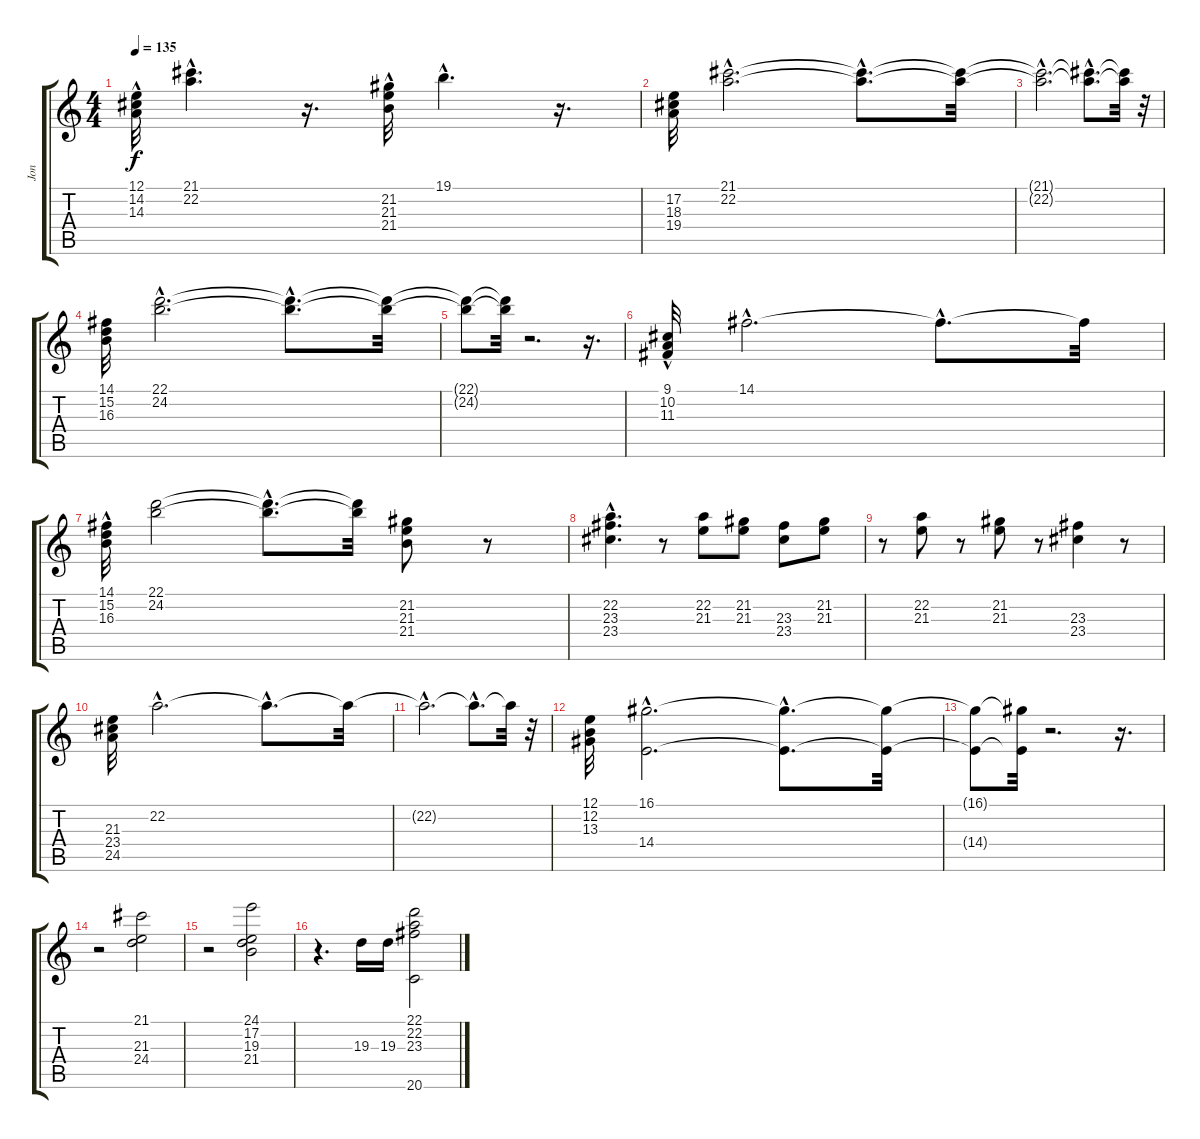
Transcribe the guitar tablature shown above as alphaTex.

\track ("Jon" "Jon") {instrument drawbarorgan}
\staff {score tabs}
\tuning (E4 B3 G3 D3 A2 E2) {hide}
\ts (4 4)
\tempo 135
\clef g2
\ks c
(12.1{hac} 14.2{hac} 14.3{hac}).32{dy f} (21.1{hac} 22.2{hac}).4{d} r.16{d} (21.2{hac} 21.3{hac} 21.4{hac}).32 19.1{hac}.4{d} r.16{d} |
(17.2 18.3 19.4).32 (21.1{hac} 22.2{hac}).2{d} (21.1{hac t} 22.2{hac t}).8{d} (21.1{t} 22.2{t}).32 |
(21.1{hac t} 22.2{hac t}).2{d} (21.1{hac t} 22.2{hac t}).8{d} (21.1{t} 22.2{t}).32 r.32 |
(14.1 15.2 16.3).32 (22.1{hac} 24.2{hac}).2{d} (22.1{hac t} 24.2{hac t}).8{d} (22.1{t} 24.2{t}).32 |
(22.1{t} 24.2{t}).8 (22.1{t} 24.2{t}).32 r.2{d} r.16{d} |
(9.1{hac} 10.2{hac} 11.3{hac}).32 14.1{hac}.2{d} 14.1{hac t}.8{d} 14.1{t}.32 |
(14.1{hac} 15.2{hac} 16.3{hac}).32 (22.1 24.2).2 (22.1{hac t} 24.2{hac t}).8{d} (22.1{t} 24.2{t}).32 (21.2 21.3 21.4).8 r.8 |
(22.2{hac} 23.3{hac} 23.4{hac}).4{d} r.8 (22.2 21.3).8 (21.2 21.3).8 (23.3 23.4).8 (21.2 21.3).8 |
r.8 (22.2 21.3).8 r.8 (21.2 21.3).8 r.8 (23.3 23.4).4 r.8 |
(21.3 23.4 24.5).32 22.2{hac}.2{d} 22.2{hac t}.8{d} 22.2{t}.32 |
22.2{hac t}.2{d} 22.2{hac t}.8{d} 22.2{t}.32 r.32 |
(12.1 12.2 13.3).32 (16.1{hac} 14.4{hac}).2{d} (16.1{hac t} 14.4{hac t}).8{d} (16.1{t} 14.4{t}).32 |
(16.1{t} 14.4{t}).8 (16.1{t} 14.4{t}).32 r.2{d} r.16{d} |
r.2 (21.1 21.3 24.4).2 |
r.2 (24.1 17.2 19.3 21.4).2 |
r.4{d} 19.3.16 19.3.16 (22.1 22.2 23.3 20.6).2
